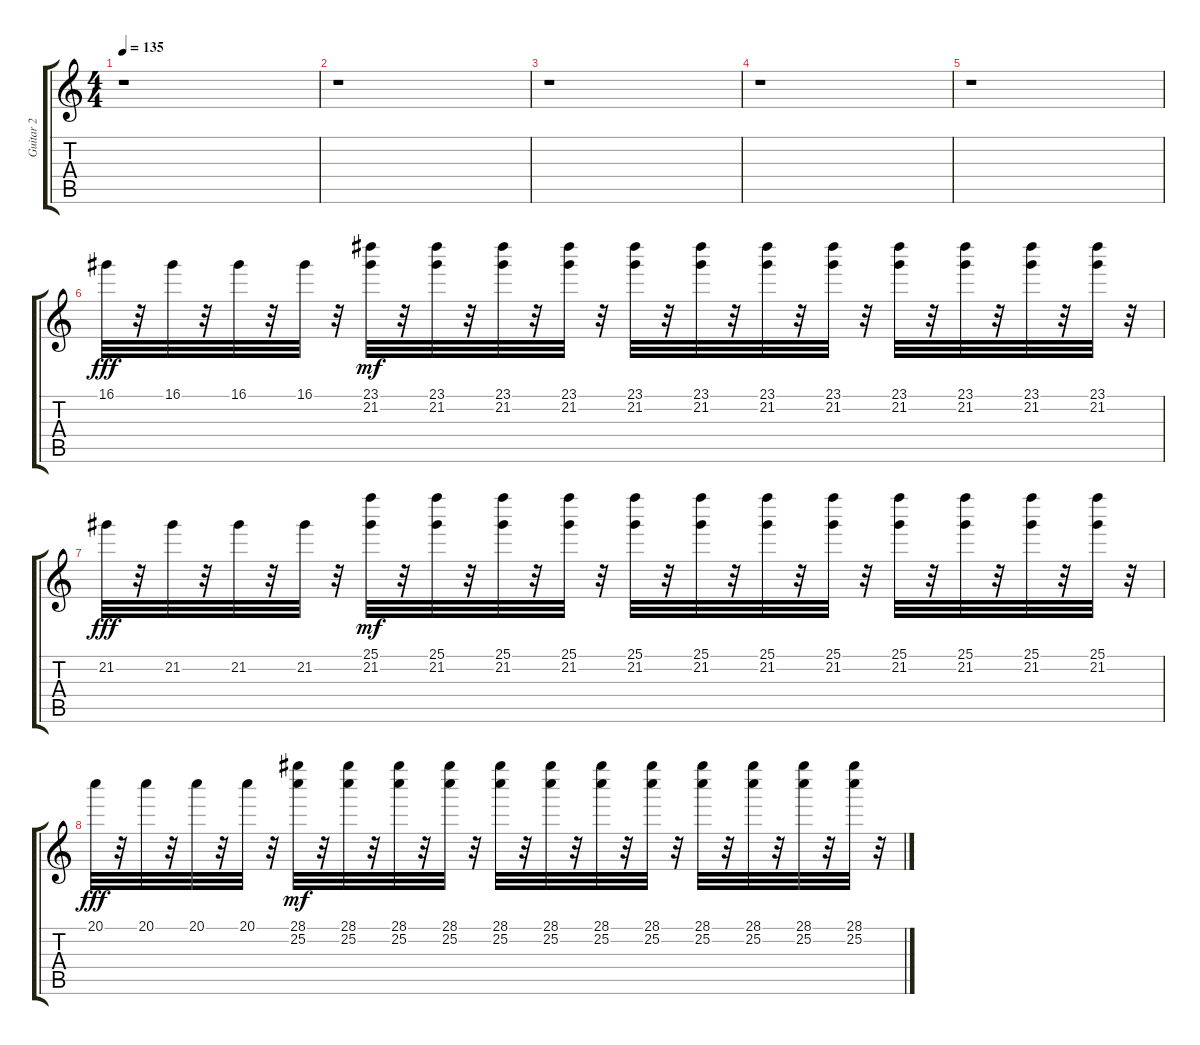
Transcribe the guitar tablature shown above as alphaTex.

\track ("Guitar 2" "Guitar 2") {instrument overdrivenguitar}
\staff {score tabs}
\tuning (E4 B3 G3 D3 A2 E2) {hide}
\ts (4 4)
\tempo 135
\clef g2
\ks c
r.1{dy mf} |
r.1 |
r.1 |
r.1 |
r.1 |
16.1.32{dy fff} r.32 16.1.32 r.32 16.1.32 r.32 16.1.32 r.32 (23.1 21.2).32{dy mf} r.32 (23.1 21.2).32 r.32 (23.1 21.2).32 r.32 (23.1 21.2).32 r.32 (23.1 21.2).32 r.32 (23.1 21.2).32 r.32 (23.1 21.2).32 r.32 (23.1 21.2).32 r.32 (23.1 21.2).32 r.32 (23.1 21.2).32 r.32 (23.1 21.2).32 r.32 (23.1 21.2).32 r.32 |
21.2.32{dy fff} r.32 21.2.32 r.32 21.2.32 r.32 21.2.32 r.32 (25.1 21.2).32{dy mf} r.32 (25.1 21.2).32 r.32 (25.1 21.2).32 r.32 (25.1 21.2).32 r.32 (25.1 21.2).32 r.32 (25.1 21.2).32 r.32 (25.1 21.2).32 r.32 (25.1 21.2).32 r.32 (25.1 21.2).32 r.32 (25.1 21.2).32 r.32 (25.1 21.2).32 r.32 (25.1 21.2).32 r.32 |
20.1.32{dy fff} r.32 20.1.32 r.32 20.1.32 r.32 20.1.32 r.32 (28.1 25.2).32{dy mf} r.32 (28.1 25.2).32 r.32 (28.1 25.2).32 r.32 (28.1 25.2).32 r.32 (28.1 25.2).32 r.32 (28.1 25.2).32 r.32 (28.1 25.2).32 r.32 (28.1 25.2).32 r.32 (28.1 25.2).32 r.32 (28.1 25.2).32 r.32 (28.1 25.2).32 r.32 (28.1 25.2).32 r.32
